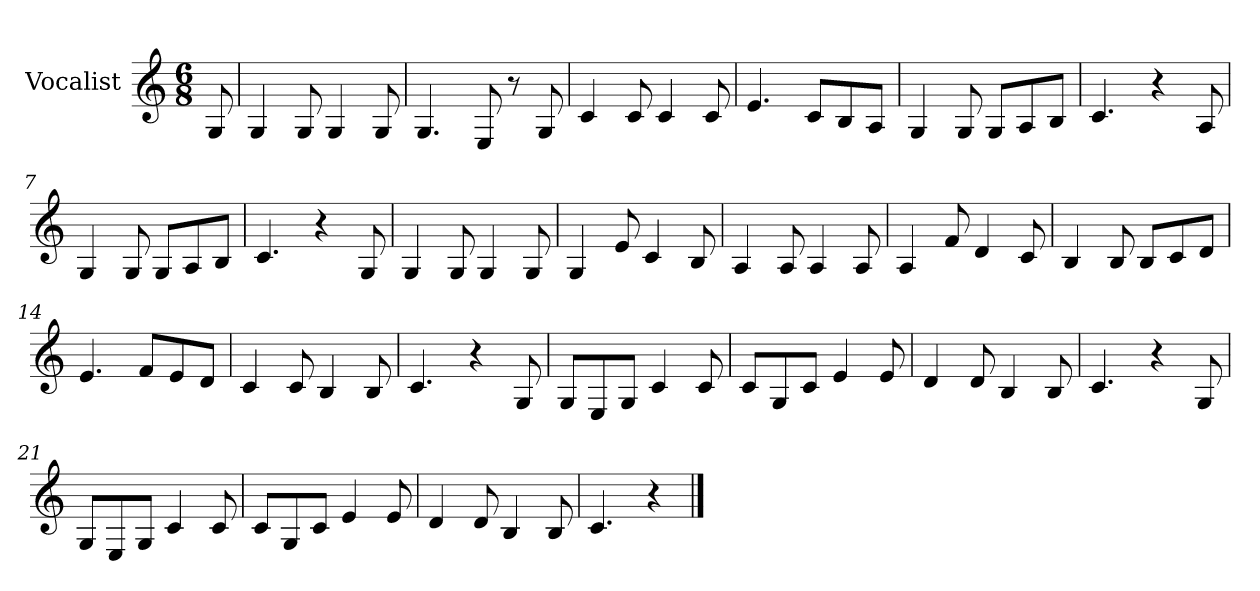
**kern
*part1
*staff1
*I"Vocalist
*k[]
*C:
*M6/8
=
8G
=1
4G
8G
4G
8G
=2
4.G
8E
8r
8G
=3
4c
8c
4c
8c
=4
4.e
8cL
8B
8AJ
=5
4G
8G
8GL
8A
8BJ
=6
4.c
4r
8A
=7
4G
8G
8GL
8A
8BJ
=8
4.c
4r
8G
=9
4G
8G
4G
8G
=10
4G
8e
4c
8B
=11
4A
8A
4A
8A
=12
4A
8f
4d
8c
=13
4B
8B
8BL
8c
8dJ
=14
4.e
8fL
8e
8dJ
=15
4c
8c
4B
8B
=16
4.c
4r
8G
=17
8GL
8E
8GJ
4c
8c
=18
8cL
8G
8cJ
4e
8e
=19
4d
8d
4B
8B
=20
4.c
4r
8G
=21
8GL
8E
8GJ
4c
8c
=22
8cL
8G
8cJ
4e
8e
=23
4d
8d
4B
8B
=24
4.c
4r
==
*-
